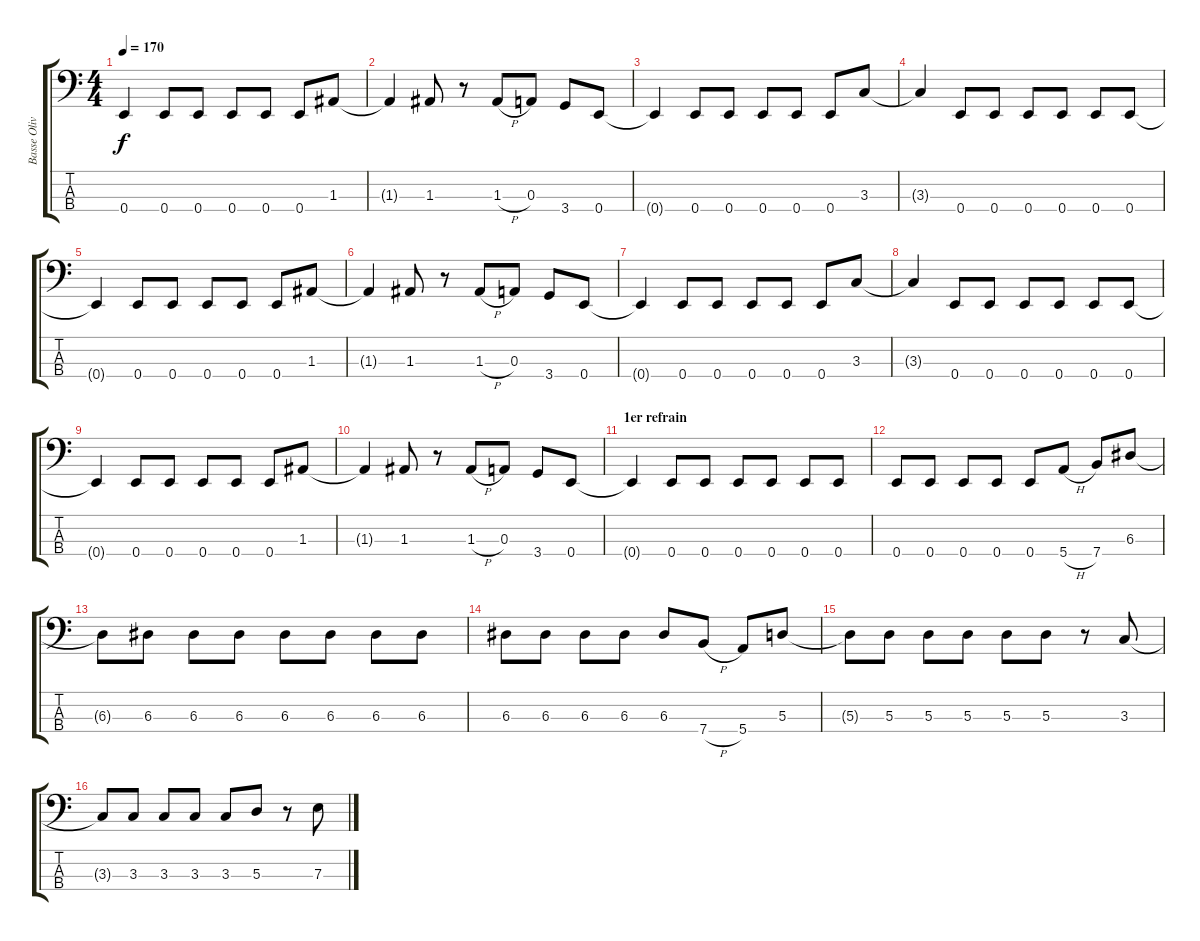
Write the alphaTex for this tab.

\track ("Basse Oliv" "Basse Oliv") {instrument electricbassfinger}
\staff {score tabs}
\tuning (G2 D2 A1 E1) {hide}
\ts (4 4)
\tempo 170
\clef f4
\ks c
0.4{t}.4{dy f} 0.4.8 0.4.8 0.4.8 0.4.8 0.4.8 1.3.8 |
1.3{t}.4 1.3.8 r.8 1.3{h}.8 0.3.8 3.4.8 0.4.8 |
0.4{t}.4 0.4.8 0.4.8 0.4.8 0.4.8 0.4.8 3.3.8 |
3.3{t}.4 0.4.8 0.4.8 0.4.8 0.4.8 0.4.8 0.4.8 |
0.4{t}.4 0.4.8 0.4.8 0.4.8 0.4.8 0.4.8 1.3.8 |
1.3{t}.4 1.3.8 r.8 1.3{h}.8 0.3.8 3.4.8 0.4.8 |
0.4{t}.4 0.4.8 0.4.8 0.4.8 0.4.8 0.4.8 3.3.8 |
3.3{t}.4 0.4.8 0.4.8 0.4.8 0.4.8 0.4.8 0.4.8 |
0.4{t}.4 0.4.8 0.4.8 0.4.8 0.4.8 0.4.8 1.3.8 |
1.3{t}.4 1.3.8 r.8 1.3{h}.8 0.3.8 3.4.8 0.4.8 |
\section ("" "1er refrain")
0.4{t}.4 0.4.8 0.4.8 0.4.8 0.4.8 0.4.8 0.4.8 |
0.4.8 0.4.8 0.4.8 0.4.8 0.4.8 5.4{h}.8 7.4.8 6.3.8 |
6.3{t}.8 6.3.8 6.3.8 6.3.8 6.3.8 6.3.8 6.3.8 6.3.8 |
6.3.8 6.3.8 6.3.8 6.3.8 6.3.8 7.4{h}.8 5.4.8 5.3.8 |
5.3{t}.8 5.3.8 5.3.8 5.3.8 5.3.8 5.3.8 r.8 3.3.8 |
3.3{t}.8 3.3.8 3.3.8 3.3.8 3.3.8 5.3.8 r.8 7.3.8
